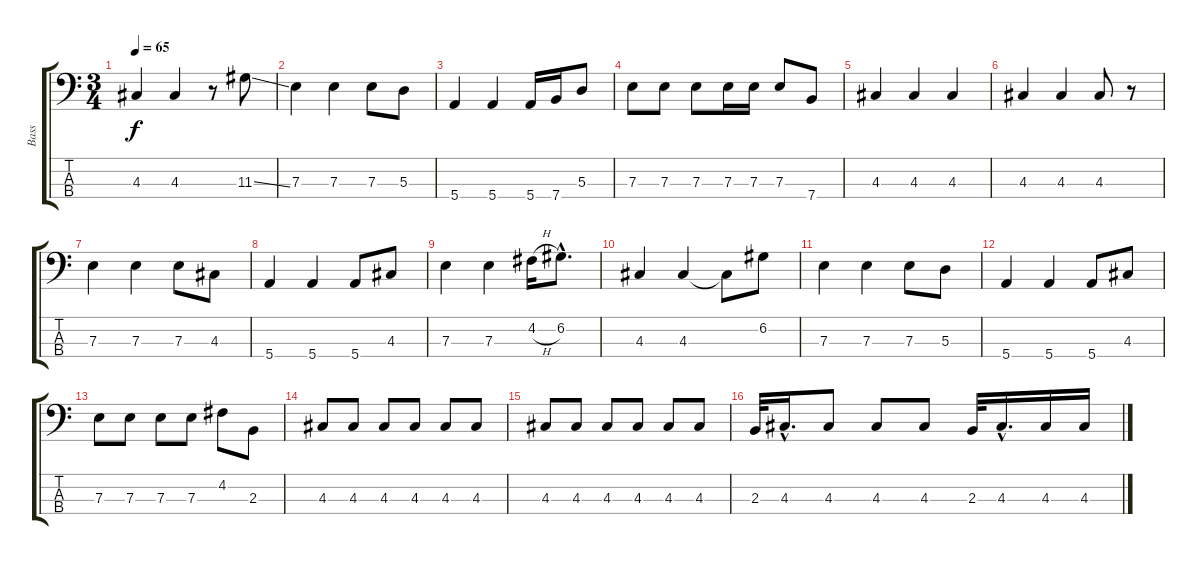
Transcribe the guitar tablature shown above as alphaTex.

\track ("Bass" "Bass") {instrument electricbassfinger}
\staff {score tabs}
\tuning (G2 D2 A1 E1) {hide}
\ts (3 4)
\tempo 65
\clef f4
\ks c
4.3.4{dy f} 4.3.4 r.8 11.3{ss}.8 |
7.3.4 7.3.4 7.3.8 5.3.8 |
5.4.4 5.4.4 5.4.16 7.4.16 5.3.8 |
7.3.8 7.3.8 7.3.8 7.3.16 7.3.16 7.3.8 7.4.8 |
4.3.4 4.3.4 4.3.4 |
4.3.4 4.3.4 4.3.8 r.8 |
7.3.4 7.3.4 7.3.8 4.3.8 |
5.4.4 5.4.4 5.4.8 4.3.8 |
7.3.4 7.3.4 4.2{h}.16 6.2{hac}.8{d} |
4.3.4 4.3.4 4.3{t}.8 6.2.8 |
7.3.4 7.3.4 7.3.8 5.3.8 |
5.4.4 5.4.4 5.4.8 4.3.8 |
7.3.8 7.3.8 7.3.8 7.3.8 4.2.8 2.3.8 |
4.3.8 4.3.8 4.3.8 4.3.8 4.3.8 4.3.8 |
4.3.8 4.3.8 4.3.8 4.3.8 4.3.8 4.3.8 |
2.3.32 4.3{hac}.16{d} 4.3.8 4.3.8 4.3.8 2.3.32 4.3{hac}.16{d} 4.3.16 4.3.16
